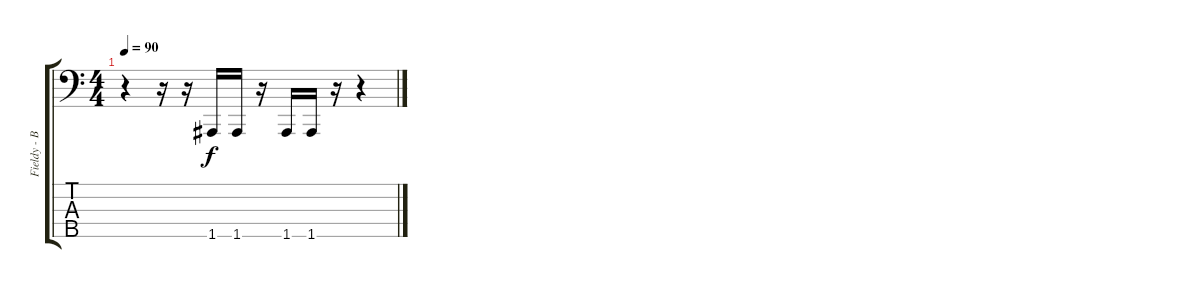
\track ("Fieldy - Bass" "Fieldy - B") {instrument slapbass1}
\staff {score tabs}
\tuning (F2 C2 G1 D1 A0) {hide}
\ts (4 4)
\tempo 90
\clef f4
\ks c
r.4{dy f} r.16 r.16 1.5.16 1.5.16 r.16 1.5.16 1.5.16 r.16 r.4
